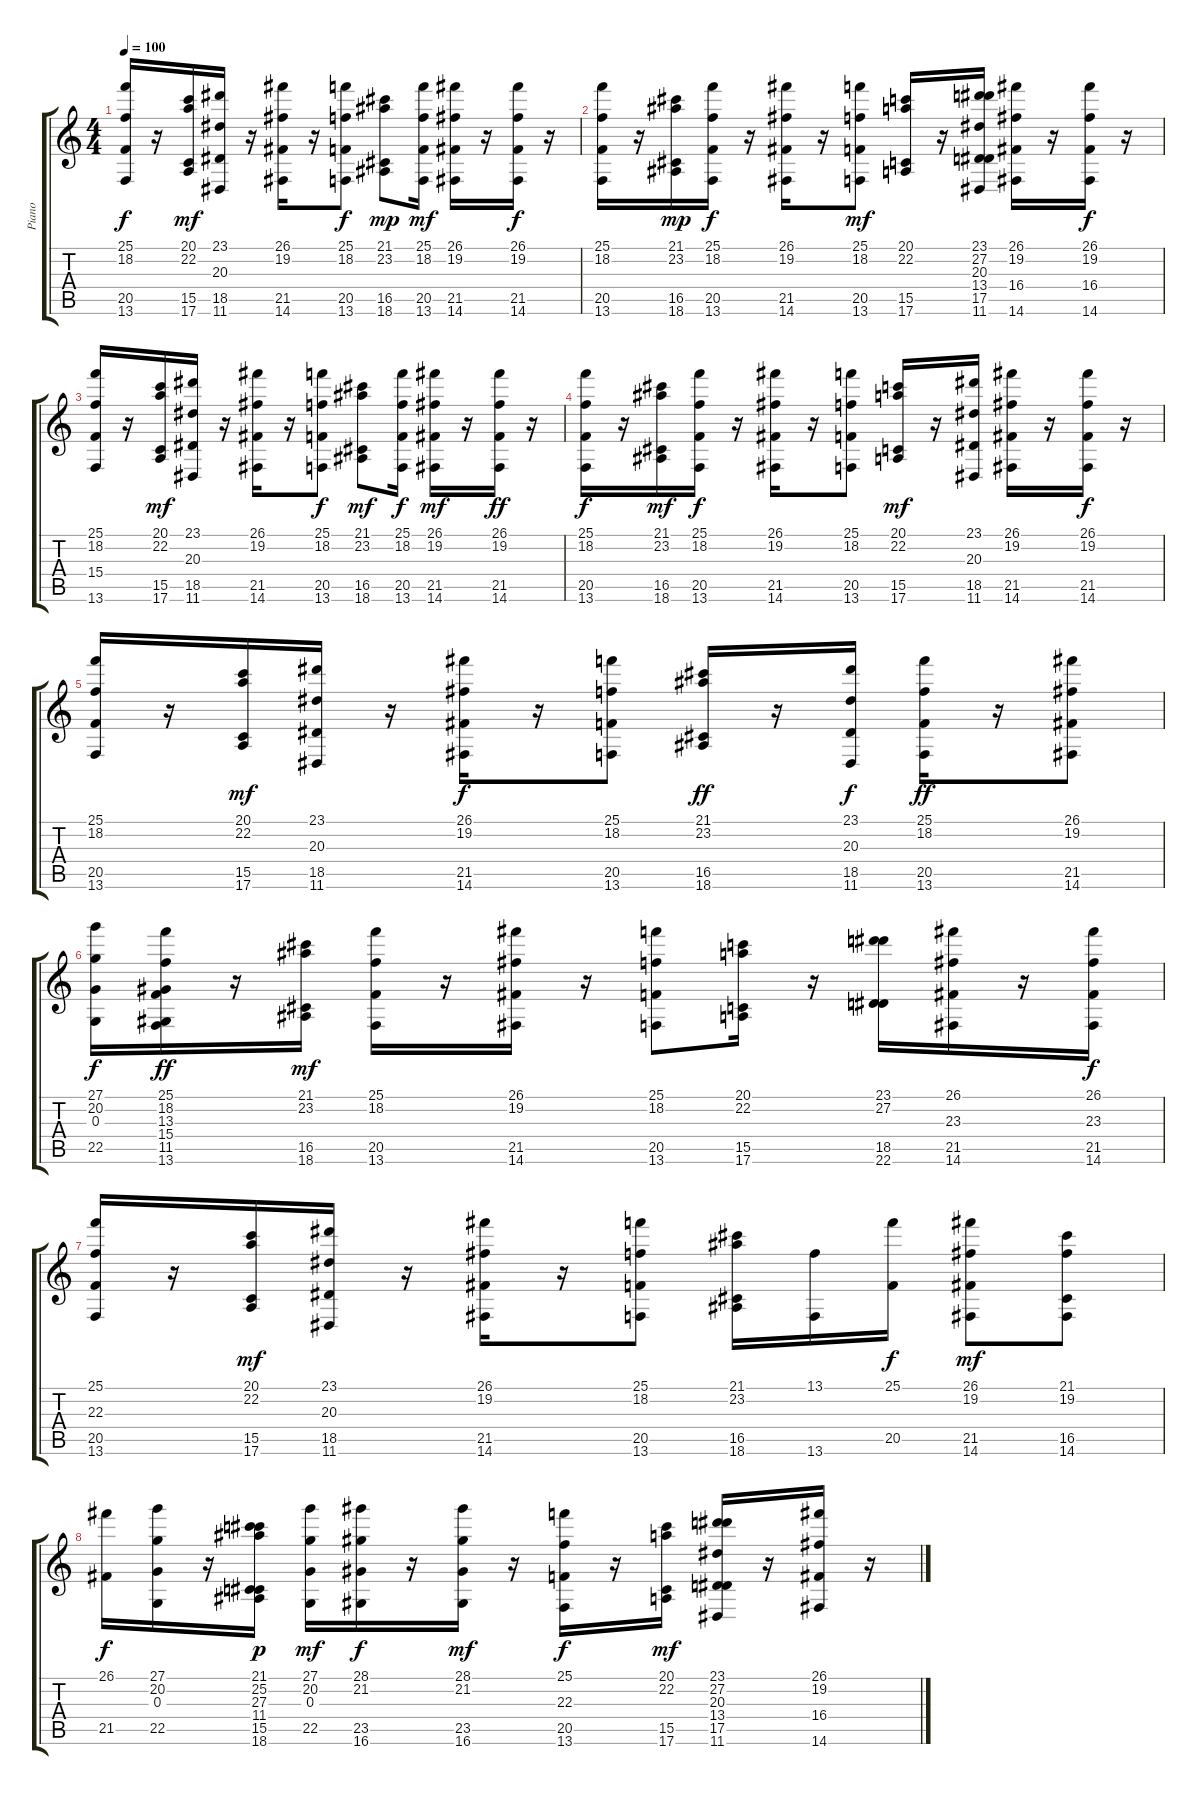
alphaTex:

\track ("Piano" "Piano") {instrument acousticgrandpiano}
\staff {score tabs}
\tuning (E4 B3 G3 D3 A2 E2) {hide}
\ts (4 4)
\tempo 100
\clef g2
\ks c
(25.1 18.2 20.5 13.6).16{dy f} r.16 (20.1 22.2 15.5 17.6).16{dy mf} (23.1 20.3 18.5 11.6).16 r.16 (26.1 19.2 21.5 14.6).16 r.16 (25.1 18.2 20.5 13.6).8{dy f} (21.1 23.2 16.5 18.6).8{dy mp} (25.1 18.2 20.5 13.6).16{dy mf} (26.1 19.2 21.5 14.6).16 r.16 (26.1 19.2 21.5 14.6).16{dy f} r.16 |
(25.1 18.2 20.5 13.6).16 r.16 (21.1 23.2 16.5 18.6).16{dy mp} (25.1 18.2 20.5 13.6).16{dy f} r.16 (26.1 19.2 21.5 14.6).16 r.16 (25.1 18.2 20.5 13.6).8{dy mf} (20.1 22.2 15.5 17.6).16 r.16 (23.1 27.2 20.3 13.4 17.5 11.6).16 (26.1 19.2 16.4 14.6).16 r.16 (26.1 19.2 16.4 14.6).16{dy f} r.16 |
(25.1 18.2 15.4 13.6).16 r.16 (20.1 22.2 15.5 17.6).16{dy mf} (23.1 20.3 18.5 11.6).16 r.16 (26.1 19.2 21.5 14.6).16 r.16 (25.1 18.2 20.5 13.6).8{dy f} (21.1 23.2 16.5 18.6).8{dy mf} (25.1 18.2 20.5 13.6).16{dy f} (26.1 19.2 21.5 14.6).16{dy mf} r.16 (26.1 19.2 21.5 14.6).16{dy ff} r.16 |
(25.1 18.2 20.5 13.6).16{dy f} r.16 (21.1 23.2 16.5 18.6).16{dy mf} (25.1 18.2 20.5 13.6).16{dy f} r.16 (26.1 19.2 21.5 14.6).16 r.16 (25.1 18.2 20.5 13.6).8 (20.1 22.2 15.5 17.6).16{dy mf} r.16 (23.1 20.3 18.5 11.6).16 (26.1 19.2 21.5 14.6).16 r.16 (26.1 19.2 21.5 14.6).16{dy f} r.16 |
(25.1 18.2 20.5 13.6).16 r.16 (20.1 22.2 15.5 17.6).16{dy mf} (23.1 20.3 18.5 11.6).16 r.16 (26.1 19.2 21.5 14.6).16{dy f} r.16 (25.1 18.2 20.5 13.6).8 (21.1 23.2 16.5 18.6).16{dy ff} r.16 (23.1 20.3 18.5 11.6).16{dy f} (25.1 18.2 20.5 13.6).16{dy ff} r.16 (26.1 19.2 21.5 14.6).8 |
(27.1 20.2 0.3 22.5).16{dy f} (25.1 18.2 13.3 15.4 11.5 13.6).16{dy ff} r.16 (21.1 23.2 16.5 18.6).16{dy mf} (25.1 18.2 20.5 13.6).16 r.16 (26.1 19.2 21.5 14.6).16 r.16 (25.1 18.2 20.5 13.6).8 (20.1 22.2 15.5 17.6).16 r.16 (23.1 27.2 18.5 22.6).16 (26.1 23.3 21.5 14.6).16 r.16 (26.1 23.3 21.5 14.6).16{dy f} |
(25.1 22.3 20.5 13.6).16 r.16 (20.1 22.2 15.5 17.6).16{dy mf} (23.1 20.3 18.5 11.6).16 r.16 (26.1 19.2 21.5 14.6).16 r.16 (25.1 18.2 20.5 13.6).8 (21.1 23.2 16.5 18.6).16 (13.1 13.6).16 (25.1 20.5).16{dy f} (26.1 19.2 21.5 14.6).8{dy mf} (21.1 19.2 16.5 14.6).8 |
(26.1 21.5).16{dy f} (27.1 20.2 0.3 22.5).16 r.16 (21.1 25.2 27.3 11.4 15.5 18.6).16{dy p} (27.1 20.2 0.3 22.5).16{dy mf} (28.1 21.2 23.5 16.6).16{dy f} r.16 (28.1 21.2 23.5 16.6).16{dy mf} r.16 (25.1 22.3 20.5 13.6).16{dy f} r.16 (20.1 22.2 15.5 17.6).16{dy mf} (23.1 27.2 20.3 13.4 17.5 11.6).16 r.16 (26.1 19.2 16.4 14.6).16 r.16
